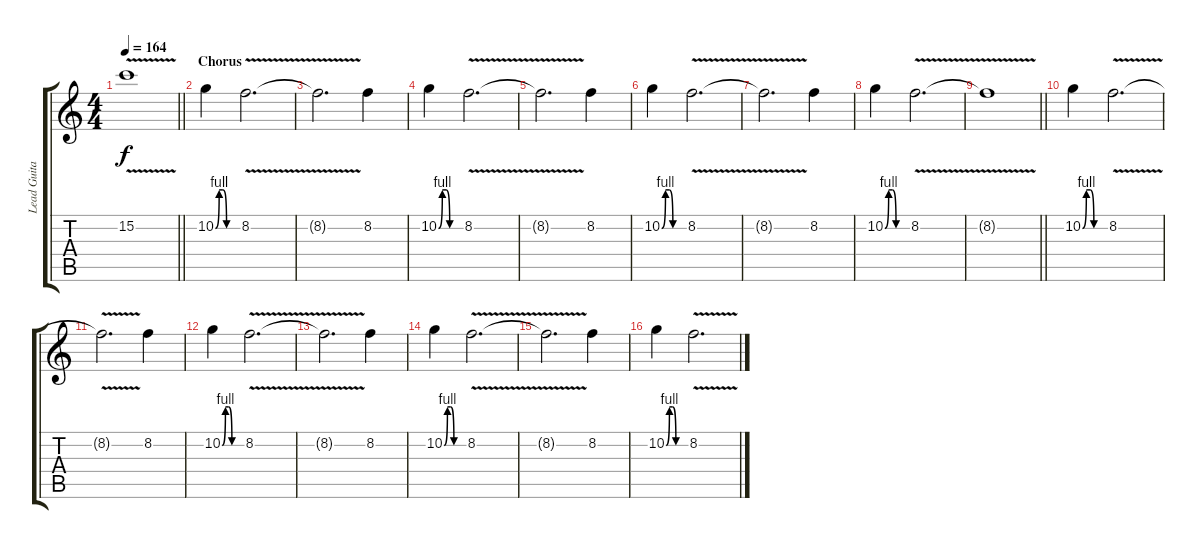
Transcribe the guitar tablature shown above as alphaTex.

\track ("Lead Guitar" "Lead Guita") {instrument distortionguitar}
\staff {score tabs}
\tuning (D4 A3 F3 C3 G2 C2) {hide}
\ts (4 4)
\tempo 164
\clef g2
\barLineRight lightlight
\ks c
15.2{v}.1{dy f} |
\section ("" "Chorus")
10.2{be (custom 0 0 10 4 20 4 30 0 60 0)}.4 8.2{v}.2{d} |
8.2{t}.2{d} 8.2.4 |
10.2{be (custom 0 0 10 4 20 4 30 0 60 0)}.4 8.2{v}.2{d} |
8.2{t}.2{d} 8.2.4 |
10.2{be (custom 0 0 10 4 20 4 30 0 60 0)}.4 8.2{v}.2{d} |
8.2{t}.2{d} 8.2.4 |
10.2{be (custom 0 0 10 4 20 4 30 0 60 0)}.4 8.2{v}.2{d} |
\barLineRight lightlight
8.2{t}.1 |
10.2{be (custom 0 0 10 4 20 4 30 0 60 0)}.4 8.2{v}.2{d} |
8.2{t}.2{d} 8.2.4 |
10.2{be (custom 0 0 10 4 20 4 30 0 60 0)}.4 8.2{v}.2{d} |
8.2{t}.2{d} 8.2.4 |
10.2{be (custom 0 0 10 4 20 4 30 0 60 0)}.4 8.2{v}.2{d} |
8.2{t}.2{d} 8.2.4 |
10.2{be (custom 0 0 10 4 20 4 30 0 60 0)}.4 8.2{v}.2{d}
